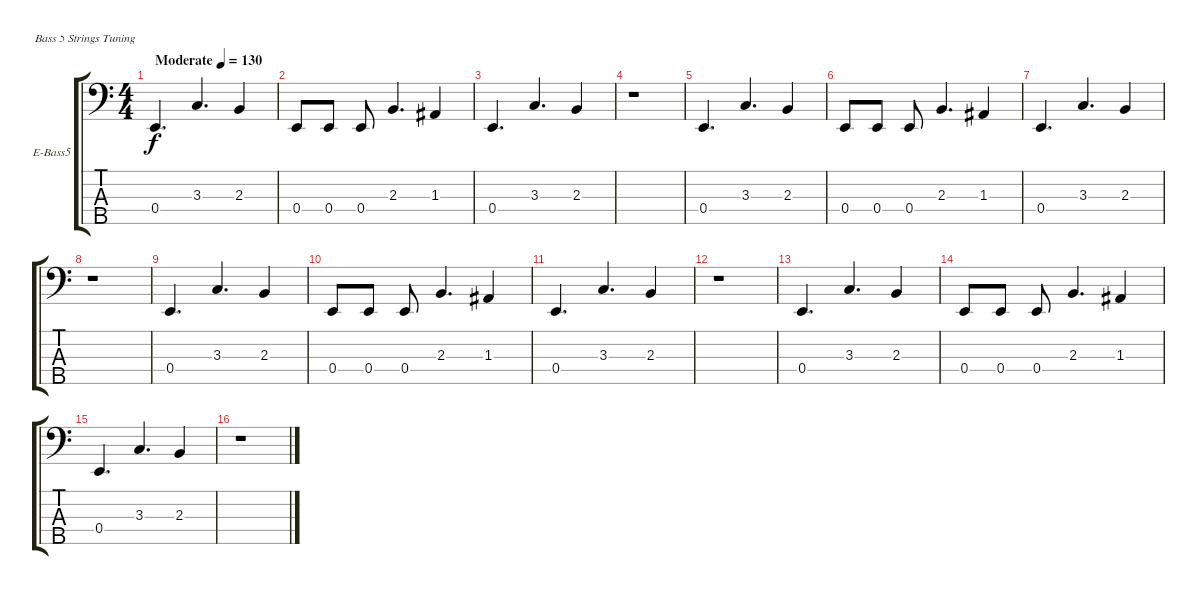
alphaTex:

\bracketExtendMode groupsimilarinstruments
\firstSystemTrackNameOrientation horizontal
\otherSystemsTrackNameOrientation horizontal
\track ("Bass" "E-Bass5") {instrument electricbassfinger}
\staff {score tabs}
\tuning (G2 D2 A1 E1 B0)
\ts (4 4)
\beaming (8 2 2 2 2)
\tempo (130 "Moderate")
\clef f4
\ks c
0.4.4{d dy f instrument electricbassfinger} 3.3.4{d} 2.3.4 |
0.4.8 0.4.8 0.4.8 2.3.4{d} 1.3.4 |
0.4.4{d} 3.3.4{d} 2.3.4 |
r.1 |
0.4.4{d} 3.3.4{d} 2.3.4 |
0.4.8 0.4.8 0.4.8 2.3.4{d} 1.3.4 |
0.4.4{d} 3.3.4{d} 2.3.4 |
r.1 |
0.4.4{d} 3.3.4{d} 2.3.4 |
0.4.8 0.4.8 0.4.8 2.3.4{d} 1.3.4 |
0.4.4{d} 3.3.4{d} 2.3.4 |
r.1 |
0.4.4{d} 3.3.4{d} 2.3.4 |
0.4.8 0.4.8 0.4.8 2.3.4{d} 1.3.4 |
0.4.4{d} 3.3.4{d} 2.3.4 |
r.1
